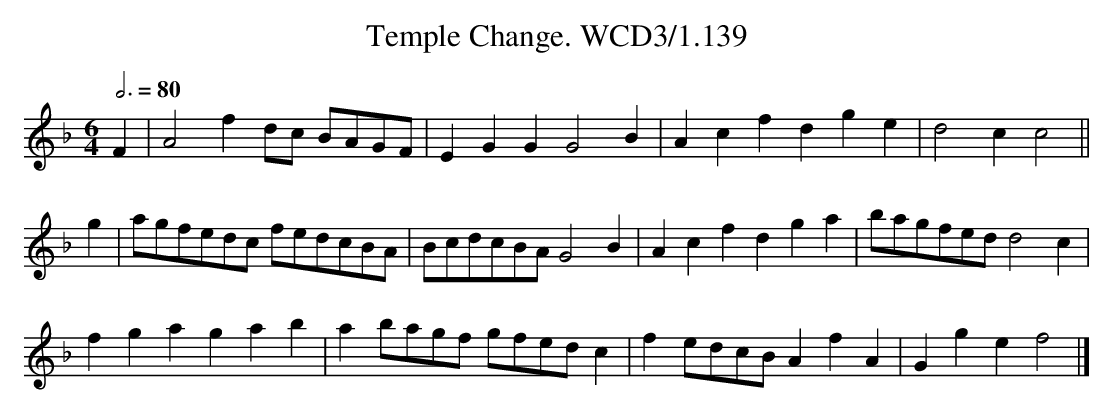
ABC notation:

X:1
T:Temple Change. WCD3/1.139
M:6/4
L:1/8
Q:3/4=80
K:F
F2|A4f2 dc BAGF|E2G2G2 G4B2|A2c2f2 d2g2e2|d4c2 c4||
g2|agfedc fedcBA|BcdcBA G4B2|A2c2f2 d2g2a2|bagfed d4c2|
f2g2a2 g2a2b2|a2 bagf gfed c2|f2 edcB A2f2A2|G2g2e2 f4|]
